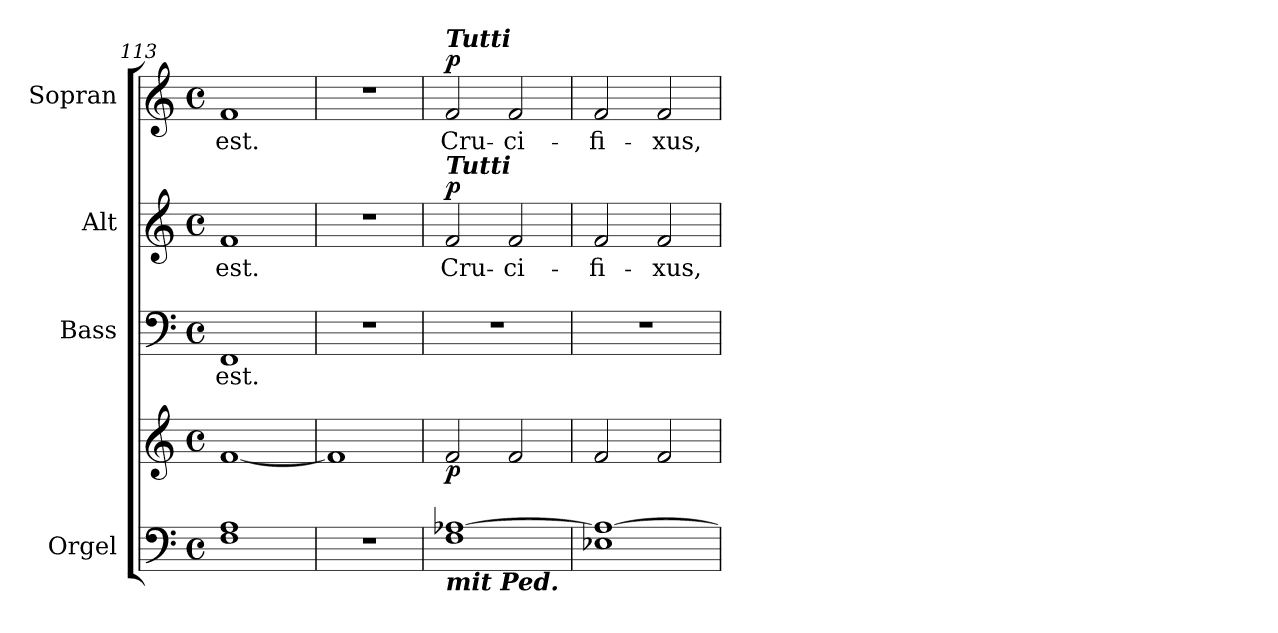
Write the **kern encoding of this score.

**kern	**kern	**dynam	**kern	**text	**kern	**text	**dynam	**kern	**text	**dynam
*part4	*part4	*part4	*part3	*part3	*part2	*part2	*part2	*part1	*part1	*part1
*staff5	*staff4	*staff4/5	*staff3	*staff3	*staff2	*staff2	*staff2	*staff1	*staff1	*staff1
*I"Orgel	*	*	*I"Bass	*	*I"Alt	*	*	*I"Sopran	*	*
*I'Org.	*	*	*I'B.	*	*I'A.	*	*	*I'S.	*	*
*clefF4	*clefG2	*	*clefF4	*	*clefG2	*	*	*clefG2	*	*
*k[]	*k[]	*	*k[]	*	*k[]	*	*	*k[]	*	*
*C:	*C:	*	*C:	*	*C:	*	*	*C:	*	*
*M4/4	*M4/4	*	*M4/4	*	*M4/4	*	*	*M4/4	*	*
*met(c)	*met(c)	*	*met(c)	*	*met(c)	*	*	*met(c)	*	*
=113	=113	=113	=113	=113	=113	=113	=113	=113	=113	=113
*^	*	*	*	*	*	*	*	*	*	*
!	!	!	!	!	!LO:LY:b	!	!LO:LY:b	!	!	!LO:LY:b	!
1A	1F	[1f	.	1FF	est.	1f	est.	.	1f	est.	.
*v	*v	*	*	*	*	*	*	*	*	*	*
=114	=114	=114	=114	=114	=114	=114	=114	=114	=114	=114
1r	1f]	.	1r	.	1r	.	.	1r	.	.
=115	=115	=115	=115	=115	=115	=115	=115	=115	=115	=115
!	!	!	!	!	!	!	!	!LO:TX:a:Bi:t=Tutti	!	!
!	!	!	!	!	!LO:TX:a:Bi:t=Tutti	!	!	!	!	!
!LO:TX:b:Bi:t=mit Ped.	!	!	!	!	!	!	!	!	!	!
!	!	!LO:DY:b	!	!	!	!LO:LY:b	!LO:DY:a	!	!LO:LY:b	!LO:DY:a
1F [1A-X	2f/	p	1r	.	2f/	Cru-	p	2f/	Cru-	p
!	!	!	!	!	!	!LO:LY:b	!	!	!LO:LY:b	!
.	2f/	.	.	.	2f/	-ci-	.	2f/	-ci-	.
=116	=116	=116	=116	=116	=116	=116	=116	=116	=116	=116
!	!	!	!	!	!	!LO:LY:b	!	!	!LO:LY:b	!
1E-X 1A-_	2f/	.	1r	.	2f/	-fi-	.	2f/	-fi-	.
!	!	!	!	!	!	!LO:LY:b	!	!	!LO:LY:b	!
.	2f/	.	.	.	2f/	-xus,	.	2f/	-xus,	.
=	=	=	=	=	=	=	=	=	=	=
*-	*-	*-	*-	*-	*-	*-	*-	*-	*-	*-
